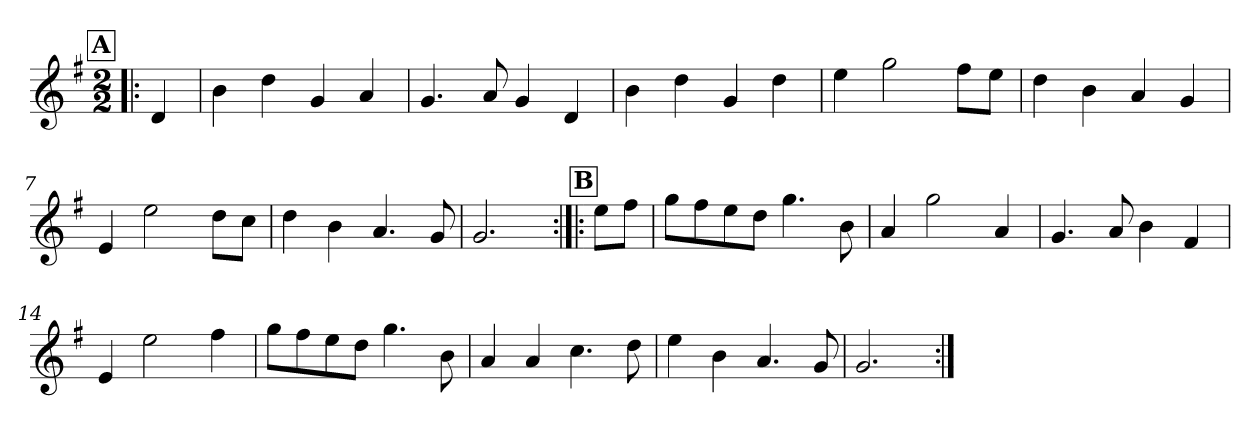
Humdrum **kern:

**kern
*part1
*staff1
*clefG2
*k[f#]
*G:
*M2/2
*MM224
!!LO:REH:place=s1:a:B:fs=14:t=A
=1!|:
4d/
=2
4b\
4dd\
4g/
4a/
=3
4.g/
8a/
4g/
4d/
=4
4b\
4dd\
4g/
4dd\
=5
4ee\
2gg\
8ff#\L
8ee\J
=6
4dd\
4b\
4a/
4g/
=7
4e/
2ee\
8dd\L
8cc\J
=8
4dd\
4b\
4.a/
8g/
=9
2.g/
!!LO:REH:place=s1:a:B:fs=14:t=B
=10:|!|:
8ee\L
8ff#\J
!!LO:LB:g=z
=11
8gg\L
8ff#\
8ee\
8dd\J
4.gg\
8b\
=12
4a/
2gg\
4a/
=13
4.g/
8a/
4b\
4f#/
=14
4e/
2ee\
4ff#\
=15
8gg\L
8ff#\
8ee\
8dd\J
4.gg\
8b\
=16
4a/
4a/
4.cc\
8dd\
=17
4ee\
4b\
4.a/
8g/
=18
2.g/
=:|!
*-
